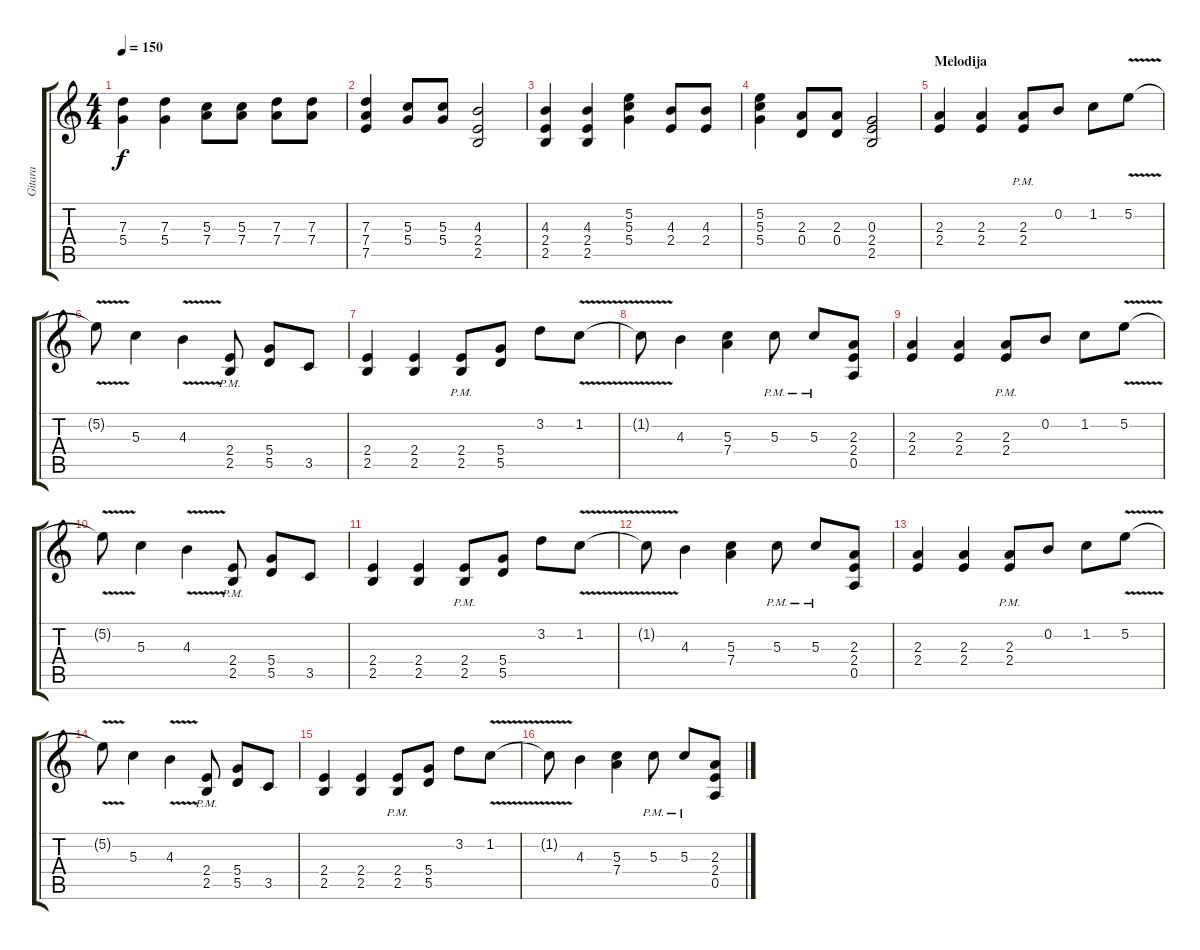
\track ("Gitara" "Gitara") {instrument distortionguitar}
\staff {score tabs}
\tuning (E4 B3 G3 D3 A2 E2) {hide}
\ts (4 4)
\tempo 150
\clef g2
\ks c
(7.3 5.4).4{dy f} (7.3 5.4).4 (5.3 7.4).8 (5.3 7.4).8 (7.3 7.4).8 (7.3 7.4).8 |
(7.3 7.4 7.5).4 (5.3 5.4).8 (5.3 5.4).8 (4.3 2.4 2.5).2 |
(4.3 2.4 2.5).4 (4.3 2.4 2.5).4 (5.2 5.3 5.4).4 (4.3 2.4).8 (4.3 2.4).8 |
(5.2 5.3 5.4).4 (2.3 0.4).8 (2.3 0.4).8 (0.3 2.4 2.5).2 |
\section ("" "Melodija")
(2.3 2.4).4 (2.3 2.4).4 (2.3{pm} 2.4{pm}).8 0.2.8 1.2.8 5.2{v}.8 |
5.2{t}.8 5.3.4 4.3{v}.4 (2.4{pm} 2.5{pm}).8 (5.4 5.5).8 3.5.8 |
(2.4 2.5).4 (2.4 2.5).4 (2.4{pm} 2.5{pm}).8 (5.4 5.5).8 3.2.8 1.2{v}.8 |
1.2{t}.8 4.3.4 (5.3 7.4).4 5.3{pm}.8 5.3{pm}.8 (2.3 2.4 0.5).8 |
(2.3 2.4).4 (2.3 2.4).4 (2.3{pm} 2.4{pm}).8 0.2.8 1.2.8 5.2{v}.8 |
5.2{t}.8 5.3.4 4.3{v}.4 (2.4{pm} 2.5{pm}).8 (5.4 5.5).8 3.5.8 |
(2.4 2.5).4 (2.4 2.5).4 (2.4{pm} 2.5{pm}).8 (5.4 5.5).8 3.2.8 1.2{v}.8 |
1.2{t}.8 4.3.4 (5.3 7.4).4 5.3{pm}.8 5.3{pm}.8 (2.3 2.4 0.5).8 |
(2.3 2.4).4 (2.3 2.4).4 (2.3{pm} 2.4{pm}).8 0.2.8 1.2.8 5.2{v}.8 |
5.2{t}.8 5.3.4 4.3{v}.4 (2.4{pm} 2.5{pm}).8 (5.4 5.5).8 3.5.8 |
(2.4 2.5).4 (2.4 2.5).4 (2.4{pm} 2.5{pm}).8 (5.4 5.5).8 3.2.8 1.2{v}.8 |
1.2{t}.8 4.3.4 (5.3 7.4).4 5.3{pm}.8 5.3{pm}.8 (2.3 2.4 0.5).8
